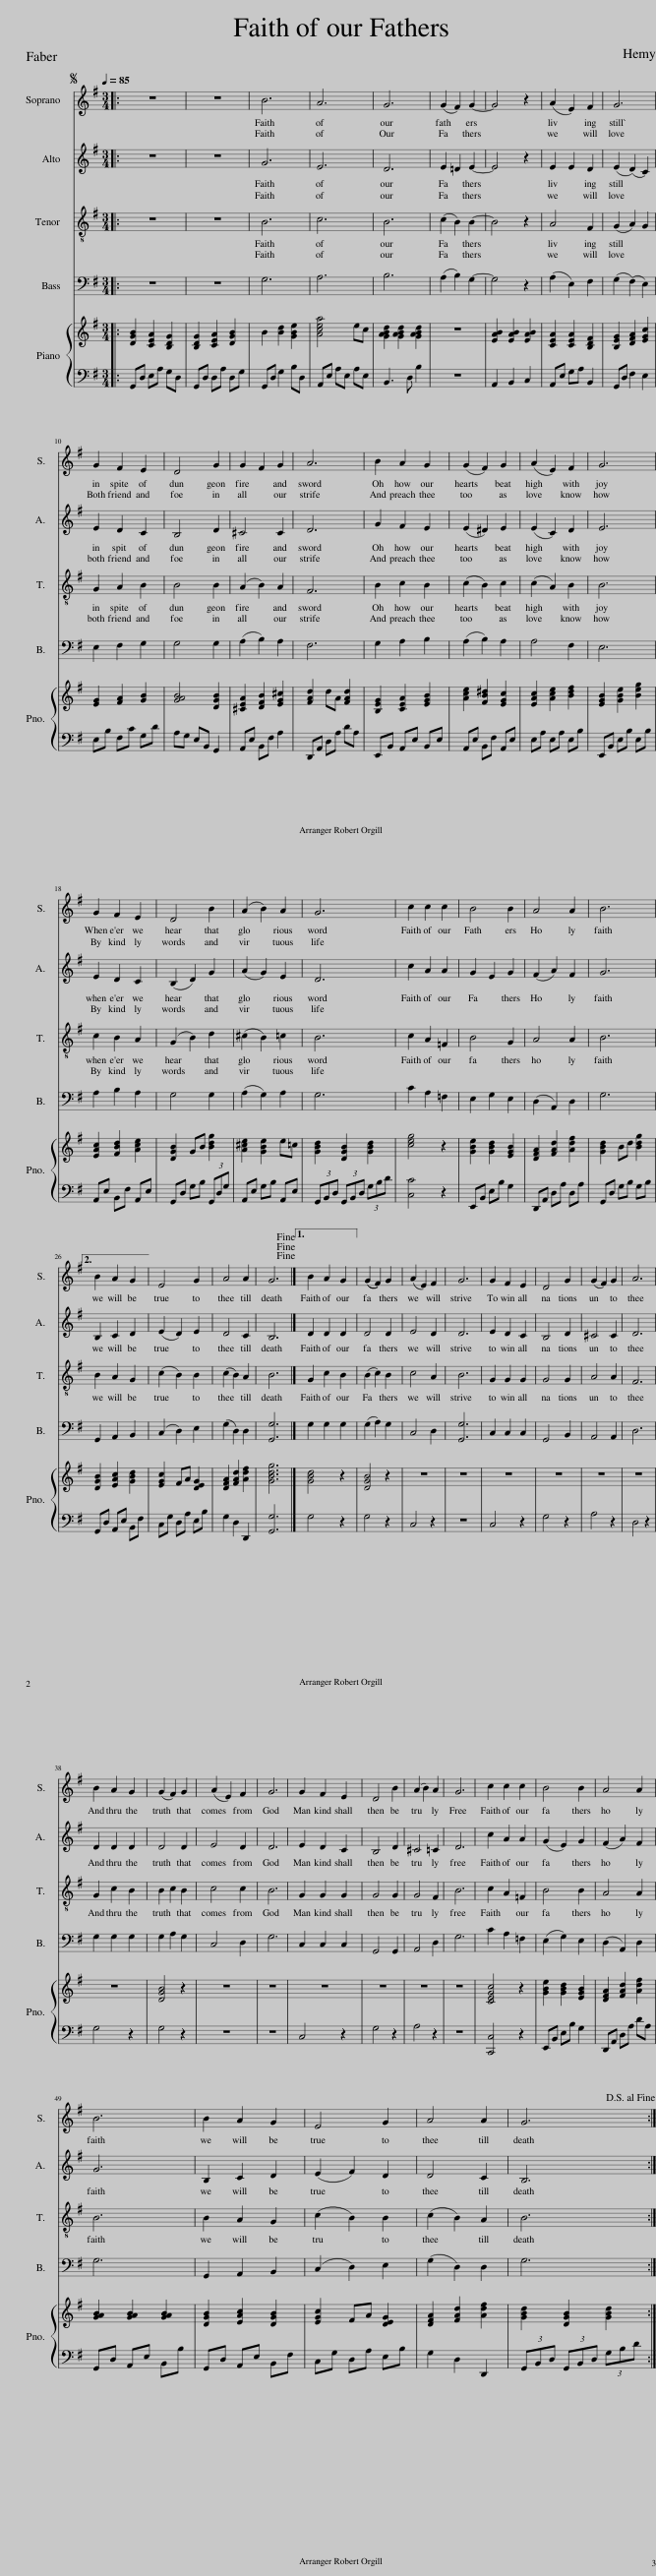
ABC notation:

X:1
%%score 1 2 3 4 { 5 | 6 }
L:1/8
Q:1/4=85
M:3/4
I:linebreak $
K:G
V:1 treble
V:2 treble
V:3 treble-8
V:4 bass
V:5 treble
V:6 bass
V:1
|:S z6 | z6 | B6 | A6 | G6 | %5
 (G2 F2) G2- | G4 z2 | (A2 E2) F2 | G6 |$ G2 F2 E2 | %10
 D4 G2 | G2 F2 G2 | A6 | B2 A2 G2 | (G2 F2) G2 | %15
 (A2 E2) F2 | G6 |$ G2 F2 E2 | D4 B2 | (A2 B2) A2 | %20
 G6 | c2 c2 c2 | B4 B2 | A4 A2 | B6 |2$ %25
 B2 A2 G2 || E4 G2 | A4 A2 | G6!fine!!fine!!fine! |]1 B2 A2 G2 || %30
 ((G2 F2)) G2 | (A2 E2) F2 | G6 | G2 F2 E2 | D4 G2 | %35
 (G2 F2) G2 | A6 |$ B2 A2 G2 | (G2 F2) G2 | (A2 E2) F2 | %40
 G6 | G2 F2 E2 | D4 B2 | (A2 B2) A2 | G6 | %45
 c2 c2 c2 | B4 B2 | A4 A2 |$ B6 | B2 A2 G2 | %50
 E4 G2 | A4 A2 | G6!D.S.! :| %53
V:2
|: z6 | z6 | G6 | E6 | D6 | %5
 E2 =D2 E2- | E4 z2 | E2 E2 D2 | (E2 (D2) C2) |$ E2 D2 C2 | %10
 B,4 D2 | ^C4 C2 | D6 | G2 F2 E2 | (E2 ^D2) E2 | %15
 (E2 C2) D2 | E6 |$ E2 D2 C2 | (B,2 D2) G2 | (A2 G2) E2 | %20
 D6 | c2 A2 A2 | G2 E2 G2 | (F2 A2) F2 | G6 |2$ %25
 B,2 C2 D2 || (E2 D2) E2 | D4 C2 | B,6 |]1 D2 D2 D2 || %30
 D4 D2 | E4 D2 | D6 | E2 D2 C2 | B,4 D2 | %35
 ^C4 C2 | D6 |$ D2 D2 D2 | D4 D2 | E4 D2 | %40
 D6 | E2 D2 C2 | B,4 D2 | ^C4 =C2 | D6 | %45
 c2 A2 A2 | (G2 E2) G2 | (F2 A2) F2 |$ G6 | B,2 C2 D2 | %50
 (E2 F2) D2 | D4 C2 | B,6 :| %53
V:3
|: z6 | z6 | B6 | c6 | B6 | %5
 (c2 B2) B2- | B4 z2 | A4 F2 | (G2 A2) G2 |$ G2 A2 B2 | %10
 B4 B2 | (A2 B2) A2 | F6 | B2 c2 B2 | (c2 B2) c2 | %15
 (c2 A2) B2 | B6 |$ c2 B2 A2 | (G2 B2) d2 | (^c2 B2) =c2 | %20
 B6 | c2 A2 =F2 | B4 G2 | A4 A2 | B6 |2$ %25
 B2 A2 G2 || (c2 B2) B2 | (c2 B2) A2 | B6 |]1 G2 c2 B2 || %30
 (B2 c2) B2 | c4 A2 | B6 | G2 G2 G2 | G4 G2 | %35
 A4 A2 | F6 |$ G2 c2 B2 | B2 c2 B2 | c4 c2 | %40
 B6 | G2 G2 G2 | G4 G2 | G4 F2 | B6 | %45
 c2 A2 =F2 | B4 B2 | A4 A2 |$ B6 | B2 A2 G2 | %50
 (c2 B2) B2 | (c2 B2) A2 | B6 :| %53
V:4
|: z6 | z6 | G,6 | A,6 | B,6 | %5
 (A,2 B,2) G,2- | G,4 z2 | (A,2 E,2) F,2 | (G,2 (F,2) E,2) |$ E,2 F,2 G,2 | %10
 G,4 G,2 | (A,2 B,2) A,2 | F,6 | G,2 A,2 B,2 | (A,2 B,2) A,2 | %15
 A,4 F,2 | E,6 |$ A,2 B,2 A,2 | G,4 G,2 | (A,2 G,2) A,2 | %20
 G,6 | C2 A,2 =F,2 | E,2 G,2 E,2 | (D,2 A,,2) D,2 | G,6 |2$ %25
 G,,2 A,,2 B,,2 || (C,2 D,2) E,2 | (G,2 D,2) D,2 | [G,,G,]6 |]1 G,2 G,2 G,2 || %30
 (G,2 A,2) G,2 | C,4 D,2 | [G,,G,]6 | C,2 C,2 C,2 | G,,4 B,,2 | %35
 A,,4 A,,2 | D,6 |$ G,2 G,2 G,2 | G,2 A,2 G,2 | C,4 D,2 | %40
 G,6 | C,2 C,2 C,2 | G,,4 G,,2 | A,,4 D,2 | G,6 | %45
 C2 A,2 =F,2 | (E,2 G,2) E,2 | (D,2 A,,2) D,2 |$ G,6 | G,,2 A,,2 B,,2 | %50
 (C,2 D,2) E,2 | (G,2 D,2) D,2 | G,6 :| %53
V:5
|: [DGB]2 [CEA]2 [B,DG]2 | [B,DG]2 [CEA]2 [DGB]2 | B2 [Bd]2 [GBe]2 | [Acea]4 ec | [GABd]2 [GABd]2 [GABd]2 | %5
 z6 | [EAB]2 [EAB]2 [EAB]2 | [CEA]2 [CEA]2 [B,DF]2 | [B,EG]2 [DFA]2 [EGc]2 |$ [EG]2 [FA]2 [GB]2 | %10
 [GAB]4 [DGB]2 | [^CEA]2 [DFB]2 [EG^c]2 | [FAd]2 dA [FAd]2 | [B,EG]2 [CEA]2 [EGB]2 | [Ace]2 [FB^d]2 [EGc]2 | %15
 [EAc]2 [Ace]2 [Bdf]2 | [EGB]2 [GBe]2 [Beg]2 |$ [EAc]2 [FBd]2 [Ace]2 | [DGB]2 GB [Bdg]2 | [A^ce]2 [GBe]2 e=c | %20
 [GBd]2 [DGB]2 [GBd]2 | [ceg]4 z2 | [GBe]2 [GBd]2 [EGB]2 | [DFA]2 [FAd]2 [Adf]2 | [GBd]2 Bd [Bdg]2 |2$ %25
 [DGB]2 [EAc]2 [GBd]2 || [EGc]2 FA [DEG]2 | [DFA]2 [FAd]2 [Adf]2 | [GBdg]6 |]1 [GBd]4 z2 || %30
 [DGB]4 z2 | z6 | z6 | z6 | z6 | %35
 z6 | z6 |$ z6 | [DGB]4 z2 | z6 | %40
 z6 | z6 | z6 | z6 | z6 | %45
 [CEGc]4 z2 | [GBe]2 [GBd]2 [EGB]2 | [DFA]2 [FAd]2 [Adf]2 |$ [GAB]2 [GAB]2 [GAB]2 | [DGB]2 [EAc]2 [DGB]2 | %50
 [EGc]2 FA [DEG]2 | [DFA]2 [FAd]2 [Adf]2 | [GBd]2 [DGB]2 [GBd]2 :| %53
V:6
|: G,,D, E,A, G,D, | G,,D, D,A, D,G, | G,,D, G,2 B,D, | A,,E, A,E, A,E, | B,,3 D, B,2 | %5
 z6 | A,,2 B,,2 C,2 | A,,E, G,A, B,,2 | G,,D, F,2 E,2 |$ E,B, F,C G,D | %10
 A,G, E,B,, G,,2 | A,,E, B,,F, A,2 | D,,A,, D,A, DA, | E,,B,, A,,E, B,,E, | A,,E, B,,F, A,,E, | %15
 E,A, E,A, E,B, | E,,B,, E,B, E,B, |$ A,,E, B,,F, A,,E, | G,,D, G,B, (3G,,D,G, | A,,E, G,B, A,,E, | %20
 (3G,,B,,D, (3G,,B,,D, (3G,B,D | [C,C]4 z2 | E,,B,, E,B, G,2 | D,,A,, D,A, D,A, | G,,D, G,B, G,B, |2$ %25
 G,,D, A,,E, B,,F, || C,G, D,A, E,B, | G,2 D,2 D,,2 | [G,,G,]6 |]1 G,4 z2 || %30
 G,4 z2 | C,4 z2 | z6 | C,4 z2 | G,4 z2 | %35
 A,4 z2 | D,4 z2 |$ G,4 z2 | G,4 z2 | z6 | %40
 z6 | C,4 z2 | G,4 z2 | A,4 z2 | z6 | %45
 [C,,C,]4 z2 | E,,B,, E,B, G,2 | D,,A,, D,A, DA, |$ G,,D, A,,E, B,,B, | G,,D, A,,E, B,,F, | %50
 C,G, D,A, E,B, | G,2 D,2 D,,2 | (3G,,B,,D, (3G,,B,,D, (3G,B,D :| %53
